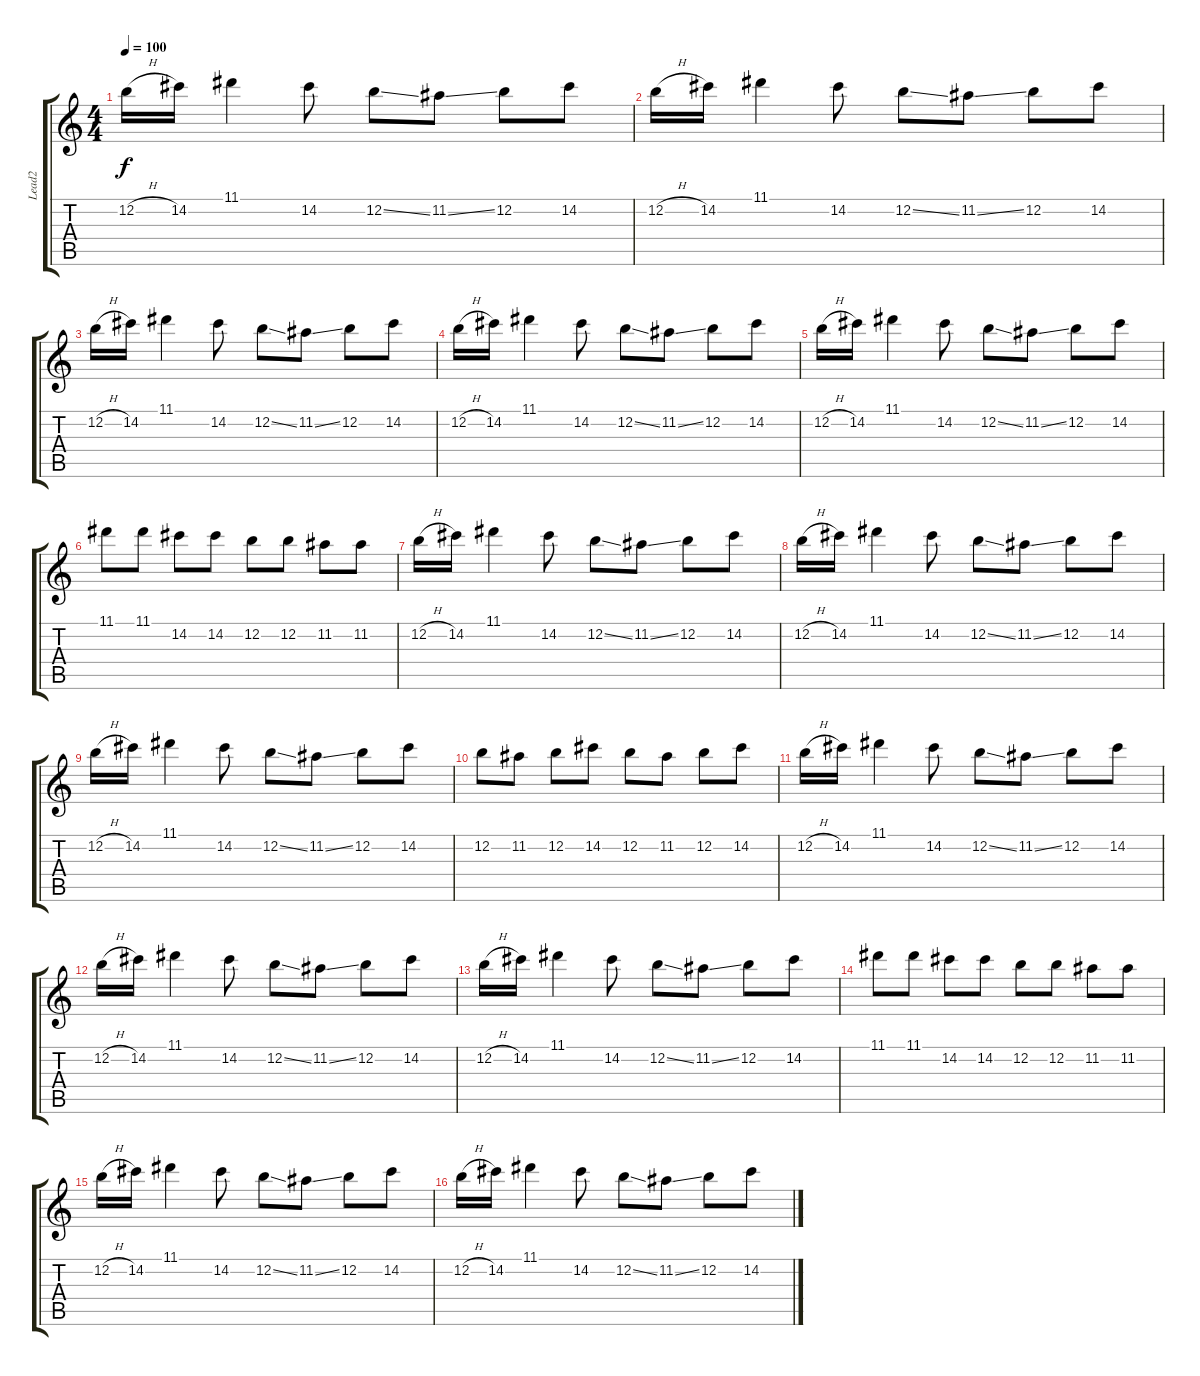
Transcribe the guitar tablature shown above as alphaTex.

\track ("Lead2" "Lead2") {instrument overdrivenguitar}
\staff {score tabs}
\tuning (E4 B3 G3 D3 A2 Eb2) {hide}
\ts (4 4)
\tempo 100
\clef g2
\ks c
12.2{h}.16{dy f} 14.2.16 11.1.4 14.2.8 12.2{ss}.8 11.2{ss}.8 12.2.8 14.2.8 |
12.2{h}.16 14.2.16 11.1.4 14.2.8 12.2{ss}.8 11.2{ss}.8 12.2.8 14.2.8 |
12.2{h}.16 14.2.16 11.1.4 14.2.8 12.2{ss}.8 11.2{ss}.8 12.2.8 14.2.8 |
12.2{h}.16 14.2.16 11.1.4 14.2.8 12.2{ss}.8 11.2{ss}.8 12.2.8 14.2.8 |
12.2{h}.16 14.2.16 11.1.4 14.2.8 12.2{ss}.8 11.2{ss}.8 12.2.8 14.2.8 |
11.1.8 11.1.8 14.2.8 14.2.8 12.2.8 12.2.8 11.2.8 11.2.8 |
12.2{h}.16 14.2.16 11.1.4 14.2.8 12.2{ss}.8 11.2{ss}.8 12.2.8 14.2.8 |
12.2{h}.16 14.2.16 11.1.4 14.2.8 12.2{ss}.8 11.2{ss}.8 12.2.8 14.2.8 |
12.2{h}.16 14.2.16 11.1.4 14.2.8 12.2{ss}.8 11.2{ss}.8 12.2.8 14.2.8 |
12.2.8 11.2.8 12.2.8 14.2.8 12.2.8 11.2.8 12.2.8 14.2.8 |
12.2{h}.16 14.2.16 11.1.4 14.2.8 12.2{ss}.8 11.2{ss}.8 12.2.8 14.2.8 |
12.2{h}.16 14.2.16 11.1.4 14.2.8 12.2{ss}.8 11.2{ss}.8 12.2.8 14.2.8 |
12.2{h}.16 14.2.16 11.1.4 14.2.8 12.2{ss}.8 11.2{ss}.8 12.2.8 14.2.8 |
11.1.8 11.1.8 14.2.8 14.2.8 12.2.8 12.2.8 11.2.8 11.2.8 |
12.2{h}.16 14.2.16 11.1.4 14.2.8 12.2{ss}.8 11.2{ss}.8 12.2.8 14.2.8 |
12.2{h}.16 14.2.16 11.1.4 14.2.8 12.2{ss}.8 11.2{ss}.8 12.2.8 14.2.8
